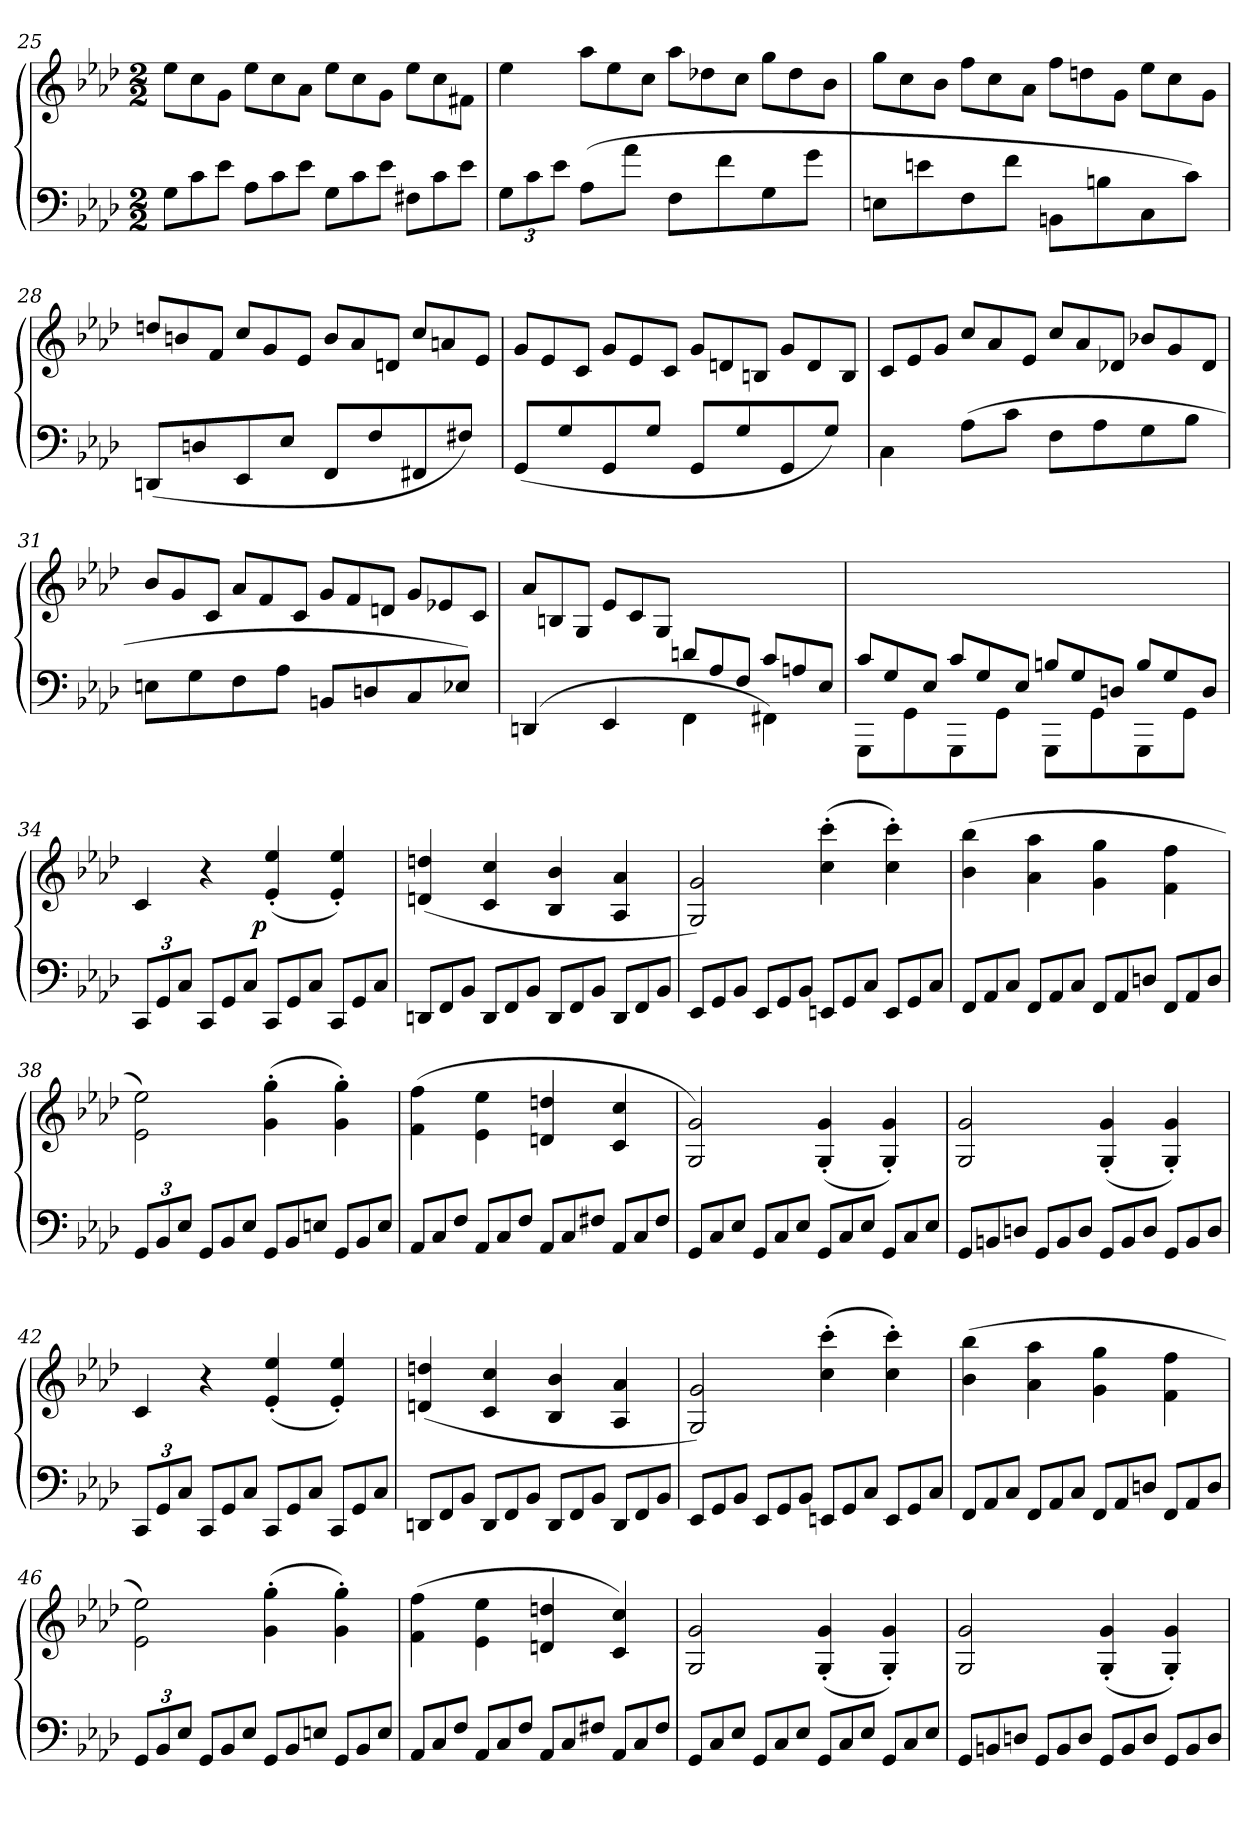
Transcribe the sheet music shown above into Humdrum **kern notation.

**kern	**kern	**dynam
*part1	*part1	*part1
*staff2	*staff1	*staff1/2
*clefF4	*clefG2	*
*k[b-e-a-d-]	*k[b-e-a-d-]	*
*f:	*f:	*
*M2/2	*M2/2	*
*Xtuplet	*Xtuplet	*
=25	=25	=25
12GL	12ee-L	.
12c	12cc	.
12e-J	12gJ	.
12A-L	12ee-L	.
12c	12cc	.
12e-J	12a-J	.
12GL	12ee-L	.
12c	12cc	.
12e-J	12gJ	.
12F#XL	12ee-L	.
12c	12cc	.
12e-J	12f#XJ	.
=26	=26	=26
*tuplet	*	*
*Xbrackettup	*	*
12GL	4ee-	.
12c	.	.
12e-J	.	.
(8A-L	12aa-L	.
.	12ee-	.
8a-J	.	.
.	12ccJ	.
8FL	12aa-L	.
.	12dd-X	.
8f	.	.
.	12ccJ	.
8G	12ggL	.
.	12dd-	.
8gJ	.	.
.	12b-J	.
=27	=27	=27
8EnL	12ggL	.
.	12cc	.
8en	.	.
.	12b-J	.
8F	12ffL	.
.	12cc	.
8fJ	.	.
.	12a-J	.
8BBnL	12ffL	.
.	12ddn	.
8Bn	.	.
.	12gJ	.
8C	12ee-L	.
.	12cc	.
8cJ)	.	.
.	12gJ	.
=28	=28	=28
(8DDnL	12ddnL	.
.	12bn	.
8Dn	.	.
.	12fJ	.
8EE-	12ccL	.
.	12g	.
8E-J	.	.
.	12e-J	.
8FFL	12bL	.
.	12a-	.
8F	.	.
.	12dnJ	.
8FF#X	12ccL	.
.	12an	.
8F#XJ)	.	.
.	12e-J	.
=29	=29	=29
(8GGL	12gL	.
.	12e-	.
8G	.	.
.	12cJ	.
8GG	12gL	.
.	12e-	.
8GJ	.	.
.	12cJ	.
8GGL	12gL	.
.	12dn	.
8G	.	.
.	12BnJ	.
8GG	12gL	.
.	12d	.
8GJ)	.	.
.	12BJ	.
=30	=30	=30
4C\	12cL	.
.	12e-	.
.	12gJ	.
(8A-L	12ccL	.
.	12a-	.
8cJ	.	.
.	12e-J	.
8FL	12ccL	.
.	12a-	.
8A-	.	.
.	12d-XJ	.
8G	12b-XL	.
.	12g	.
8B-J	.	.
.	12d-J	.
=31	=31	=31
8EnL	12b-L	.
.	12g	.
8G	.	.
.	12cJ	.
8F	12a-L	.
.	12f	.
8A-J	.	.
.	12cJ	.
8BBnL	12gL	.
.	12f	.
8Dn	.	.
.	12dnJ	.
8C	12gL	.
.	12e-X	.
8E-XJ)	.	.
.	12cJ	.
=32	=32	=32
*^	*	*
2ryy	(4DDn	12a-L	.
.	.	12Bn/	.
.	.	12G/J	.
.	4EE-	12e-L	.
.	.	12c/	.
.	.	12G/J	.
*Xtuplet	*	*	*
12dnL	4FF	2ryy	.
12A-	.	.	.
12FJ	.	.	.
12cL	4FF#X)	.	.
12An	.	.	.
12E-J	.	.	.
=33	=33	=33	=33
12cL	8GGGL	1ryy	.
12G	.	.	.
.	8GG	.	.
12E-J	.	.	.
12cL	8GGG	.	.
12G	.	.	.
.	8GGJ	.	.
12E-J	.	.	.
12BnL	8GGGL	.	.
12G	.	.	.
.	8GG	.	.
12DnJ	.	.	.
12BL	8GGG	.	.
12G	.	.	.
.	8GGJ	.	.
12DJ	.	.	.
*v	*v	*	*
=34	=34	=34
*tuplet	*	*
12CC/L	4c/	.
12GG/	.	.
12C/J	.	.
*Xtuplet	*	*
12CCL	4r	.
12GG	.	.
12CJ	.	.
!	!	!LO:DY:rj
12CCL	(4e-' 4ee-'	p
12GG	.	.
12CJ	.	.
12CCL	4e-' 4ee-')	.
12GG	.	.
12CJ	.	.
=35	=35	=35
12DDnL	(4dn 4ddn	.
12FF	.	.
12BB-J	.	.
12DDL	4c 4cc	.
12FF	.	.
12BB-J	.	.
12DDL	4B- 4b-	.
12FF	.	.
12BB-J	.	.
12DDL	4A- 4a-	.
12FF	.	.
12BB-J	.	.
=36	=36	=36
12EE-L	2G 2g)	.
12GG	.	.
12BB-J	.	.
12EE-L	.	.
12GG	.	.
12BB-J	.	.
12EEnL	(4cc' 4ccc'	.
12GG	.	.
12CJ	.	.
12EEL	4cc' 4ccc')	.
12GG	.	.
12CJ	.	.
=37	=37	=37
12FFL	(4b- 4bb-	.
12AA-	.	.
12CJ	.	.
12FFL	4a- 4aa-	.
12AA-	.	.
12CJ	.	.
12FFL	4g 4gg	.
12AA-	.	.
12DnJ	.	.
12FFL	4f 4ff	.
12AA-	.	.
12DJ	.	.
=38	=38	=38
*tuplet	*	*
12GGL	2e-\ 2ee-\)	.
12BB-	.	.
12E-J	.	.
*Xtuplet	*	*
12GGL	.	.
12BB-	.	.
12E-J	.	.
12GGL	(4g' 4gg'	.
12BB-	.	.
12EnJ	.	.
12GGL	4g' 4gg')	.
12BB-	.	.
12EJ	.	.
=39	=39	=39
12AA-L	(4f 4ff	.
12C	.	.
12FJ	.	.
12AA-L	4e-\ 4ee-\	.
12C	.	.
12FJ	.	.
12AA-L	4dn 4ddn	.
12C	.	.
12F#XJ	.	.
12AA-L	4c 4cc	.
12C	.	.
12F#J	.	.
=40	=40	=40
12GGL	2G 2g)	.
12C	.	.
12E-J	.	.
12GGL	.	.
12C	.	.
12E-J	.	.
12GGL	(4G' 4g'	.
12C	.	.
12E-J	.	.
12GGL	4G' 4g')	.
12C	.	.
12E-J	.	.
=41	=41	=41
12GGL	2G 2g	.
12BBn	.	.
12DnJ	.	.
12GGL	.	.
12BB	.	.
12DJ	.	.
12GGL	(4G' 4g'	.
12BB	.	.
12DJ	.	.
12GGL	4G' 4g')	.
12BB	.	.
12DJ	.	.
=42	=42	=42
*tuplet	*	*
12CCL	4c	.
12GG	.	.
12CJ	.	.
*Xtuplet	*	*
12CCL	4r	.
12GG	.	.
12CJ	.	.
12CCL	(4e-' 4ee-'	.
12GG	.	.
12CJ	.	.
12CCL	4e-' 4ee-')	.
12GG	.	.
12CJ	.	.
=43	=43	=43
12DDnL	(4dn 4ddn	.
12FF	.	.
12BB-J	.	.
12DDL	4c 4cc	.
12FF	.	.
12BB-J	.	.
12DDL	4B- 4b-	.
12FF	.	.
12BB-J	.	.
12DDL	4A- 4a-	.
12FF	.	.
12BB-J	.	.
=44	=44	=44
12EE-L	2G 2g)	.
12GG	.	.
12BB-J	.	.
12EE-L	.	.
12GG	.	.
12BB-J	.	.
12EEnL	(4cc' 4ccc'	.
12GG	.	.
12CJ	.	.
12EEL	4cc' 4ccc')	.
12GG	.	.
12CJ	.	.
=45	=45	=45
12FFL	(4b- 4bb-	.
12AA-	.	.
12CJ	.	.
12FFL	4a- 4aa-	.
12AA-	.	.
12CJ	.	.
12FFL	4g 4gg	.
12AA-	.	.
12DnJ	.	.
12FFL	4f 4ff	.
12AA-	.	.
12DJ	.	.
=46	=46	=46
*tuplet	*	*
12GGL	2e-\ 2ee-\)	.
12BB-	.	.
12E-J	.	.
*Xtuplet	*	*
12GGL	.	.
12BB-	.	.
12E-J	.	.
12GGL	(4g' 4gg'	.
12BB-	.	.
12EnJ	.	.
12GGL	4g' 4gg')	.
12BB-	.	.
12EJ	.	.
=47	=47	=47
12AA-L	(4f 4ff	.
12C	.	.
12FJ	.	.
12AA-L	4e-\ 4ee-\	.
12C	.	.
12FJ	.	.
12AA-L	4dn 4ddn	.
12C	.	.
12F#XJ	.	.
12AA-L	4c 4cc)	.
12C	.	.
12F#J	.	.
=48	=48	=48
12GGL	2G 2g	.
12C	.	.
12E-J	.	.
12GGL	.	.
12C	.	.
12E-J	.	.
12GGL	(4G' 4g'	.
12C	.	.
12E-J	.	.
12GGL	4G' 4g')	.
12C	.	.
12E-J	.	.
=49	=49	=49
12GGL	2G 2g	.
12BBn	.	.
12DnJ	.	.
12GGL	.	.
12BB	.	.
12DJ	.	.
12GGL	(4G' 4g'	.
12BB	.	.
12DJ	.	.
12GGL	4G' 4g')	.
12BB	.	.
12DJ	.	.
=	=	=
*-	*-	*-
